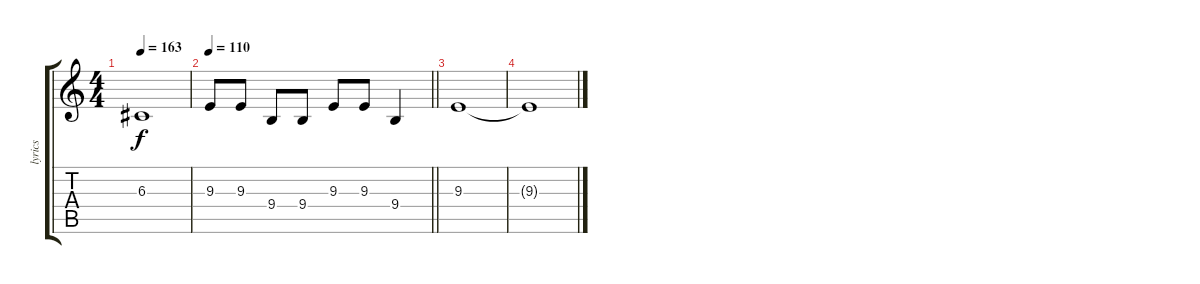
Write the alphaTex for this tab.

\track ("lyrics" "lyrics") {instrument lead2sawtooth}
\staff {score tabs}
\tuning (E4 B3 G3 D3 A2 E2) {hide}
\ts (4 4)
\tempo 163
\clef g2
\ks c
6.3.1{dy f} |
\tempo 110
\barLineRight lightlight
9.3.8 9.3.8 9.4.8 9.4.8 9.3.8 9.3.8 9.4.4 |
9.3.1 |
9.3{t}.1
